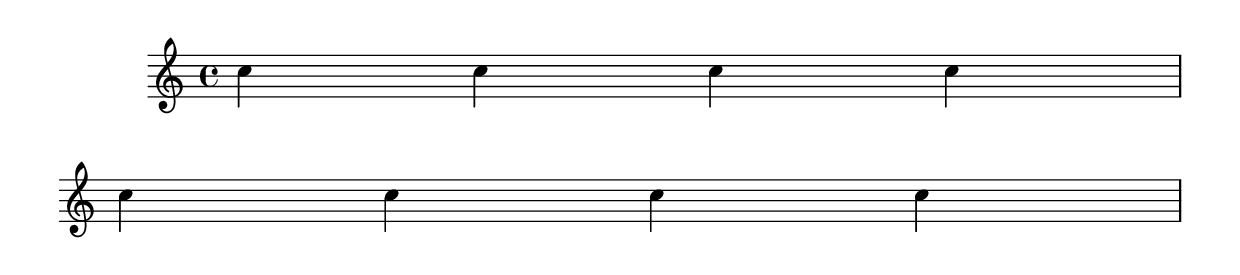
%% Do not edit this file; it is automatically
%% generated from LSR http://lsr.dsi.unimi.it
%% This file is in the public domain.
\version "2.13.39"

\header {
  lsrtags = "rhythms, contexts-and-engravers"

%% Translation of GIT committish: 5160eccb26cee0bfd802d844233e4a8d795a1e94
  texidoces = "

Se pueden eliminar completamente los números de compás quitando el
grabador @code{Bar_number_engraver} del contexto de @code{Score}.

"

  doctitlees = "Suprimir los números de compás de toda la partitura"



%% Translation of GIT committish: 0a868be38a775ecb1ef935b079000cebbc64de40
  texidocde = "
Taktnummern können vollkommen aus den Noten entfernt werden, indem
man den @code{Bar_number_engraver} aus dem @code{Score}-Kontext
entfernt.

"
  doctitlede = "Entfernung von Taktnummern in einer Partitur"



%% Translation of GIT committish: 374d57cf9b68ddf32a95409ce08ba75816900f6b
  texidocfr = "
Désactiver le graveur concerné --- @code{Bar_number_engraver} ---
donnera une partition  --- contexte @code{Score} --- sans numéros de
mesure.

"
  doctitlefr = "Supprimer les numéros de mesure d'une partition"


  texidoc = "
Bar numbers can be removed entirely by removing the
@code{Bar_number_engraver} from the @code{Score} context.

"
  doctitle = "Removing bar numbers from a score"
} % begin verbatim

\layout {
  \context {
    \Score
    \remove "Bar_number_engraver"
  }
}

\relative c'' {
  c4 c c c \break
  c4 c c c
}

